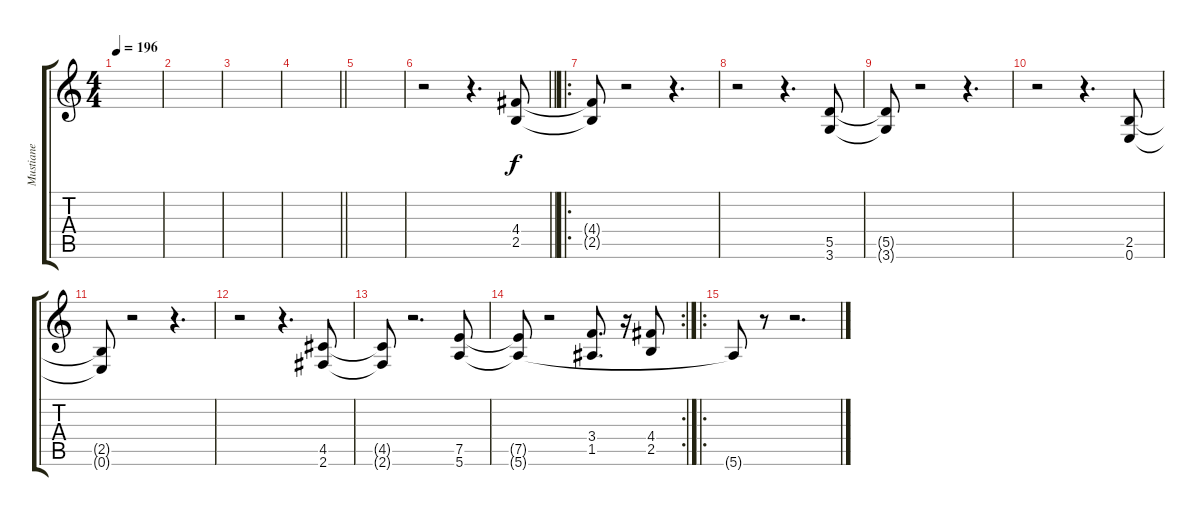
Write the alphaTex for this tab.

\track ("Mustiane" "Mustiane") {instrument distortionguitar}
\staff {score tabs}
\tuning (E4 B3 G3 D3 A2 E2) {hide}
\ts (4 4)
\tempo 196
\clef g2
\ks c
|
|
|
\barLineRight lightlight
|
|
\barLineRight lightlight
r.2 r.4{d} (4.4 2.5).8 |
\ro
(4.4{t} 2.5{t}).8 r.2 r.4{d} |
r.2 r.4{d} (5.5 3.6).8 |
(5.5{t} 3.6{t}).8 r.2 r.4{d} |
r.2 r.4{d} (2.5 0.6).8 |
(2.5{t} 0.6{t}).8 r.2 r.4{d} |
r.2 r.4{d} (4.5 2.6).8 |
(4.5{t} 2.6{t}).8 r.2{d} (7.5 5.6).8 |
\rc 2
(7.5{t} 5.6{t}).8 r.2 (3.4 1.5).8{d} r.16 (4.4 2.5).8 |
\ro
5.6{t}.8 r.8 r.2{d}
